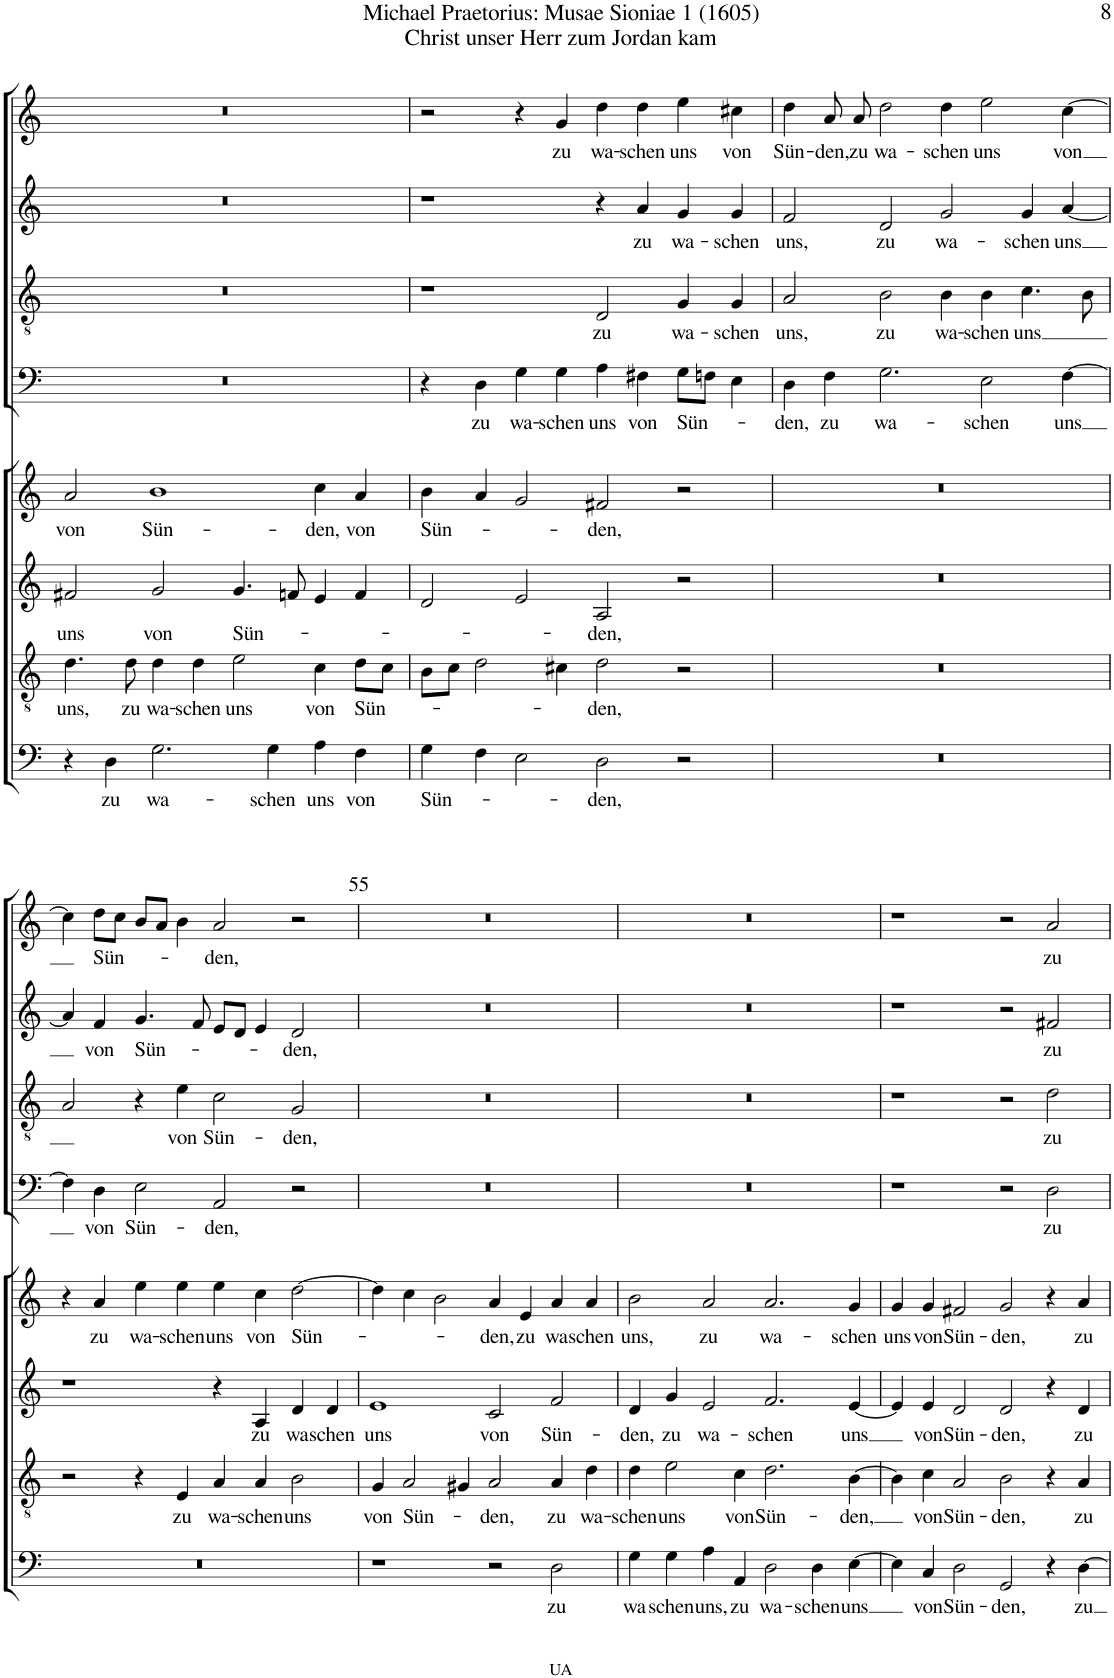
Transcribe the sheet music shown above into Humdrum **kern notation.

**kern	**text	**kern	**text	**kern	**text	**kern	**text	**kern	**text	**kern	**text	**kern	**text	**kern	**text
*part8	*part8	*part7	*part7	*part6	*part6	*part5	*part5	*part4	*part4	*part3	*part3	*part2	*part2	*part1	*part1
*staff8	*staff8	*staff7	*staff7	*staff6	*staff6	*staff5	*staff5	*staff4	*staff4	*staff3	*staff3	*staff2	*staff2	*staff1	*staff1
*I"Baß 2	*	*I"Tenor 2	*	*I"Alt 2	*	*I"Sopran 2	*	*I"Baß 1	*	*I"Tenor 1	*	*I"Alt 1	*	*I"Sopran 1	*
!!LO:PB:g=z
*clefF4	*	*clefGv2	*	*clefG2	*	*clefG2	*	*clefF4	*	*clefGv2	*	*clefG2	*	*clefG2	*
*k[]	*	*k[]	*	*k[]	*	*k[]	*	*k[]	*	*k[]	*	*k[]	*	*k[]	*
*M4/2	*	*M4/2	*	*M4/2	*	*M4/2	*	*M4/2	*	*M4/2	*	*M4/2	*	*M4/2	*
*met(c|)	*	*met(c|)	*	*met(c|)	*	*met(c|)	*	*met(c|)	*	*met(c|)	*	*met(c|)	*	*met(c|)	*
=51	=51	=51	=51	=51	=51	=51	=51	=51	=51	=51	=51	=51	=51	=51	=51
!	!	!	!LO:LY:b	!	!LO:LY:b	!	!LO:LY:b	!	!	!	!	!	!	!	!
4r	.	4.d\	uns,	2f#X/	uns	2a/	von	0r	.	0r	.	0r	.	0r	.
!	!LO:LY:b	!	!	!	!	!	!	!	!	!	!	!	!	!	!
4D\	zu	.	.	.	.	.	.	.	.	.	.	.	.	.	.
!	!	!	!LO:LY:b	!	!	!	!	!	!	!	!	!	!	!	!
.	.	8d\	zu	.	.	.	.	.	.	.	.	.	.	.	.
!	!LO:LY:b	!	!LO:LY:b	!	!LO:LY:b	!	!LO:LY:b	!	!	!	!	!	!	!	!
2.G\	wa-	4d\	wa-	2g/	von	1b	Sün-	.	.	.	.	.	.	.	.
!	!	!	!LO:LY:b	!	!	!	!	!	!	!	!	!	!	!	!
.	.	4d\	-schen	.	.	.	.	.	.	.	.	.	.	.	.
!	!	!	!LO:LY:b	!	!LO:LY:b	!	!	!	!	!	!	!	!	!	!
.	.	2e\	uns	4.g/	Sün-	.	.	.	.	.	.	.	.	.	.
!	!LO:LY:b	!	!	!	!	!	!	!	!	!	!	!	!	!	!
4G\	-schen	.	.	.	.	.	.	.	.	.	.	.	.	.	.
.	.	.	.	8fn/	.	.	.	.	.	.	.	.	.	.	.
!	!LO:LY:b	!	!LO:LY:b	!	!	!	!LO:LY:b	!	!	!	!	!	!	!	!
4A\	uns	4c\	von	4e/	.	4cc\	-den,	.	.	.	.	.	.	.	.
!	!LO:LY:b	!	!LO:LY:b	!	!	!	!LO:LY:b	!	!	!	!	!	!	!	!
4F\	von	8d\L	Sün-	4f/	.	4a/	von	.	.	.	.	.	.	.	.
.	.	8c\J	.	.	.	.	.	.	.	.	.	.	.	.	.
=52	=52	=52	=52	=52	=52	=52	=52	=52	=52	=52	=52	=52	=52	=52	=52
!	!LO:LY:b	!	!	!	!	!	!LO:LY:b	!	!	!	!	!	!	!	!
4G\	Sün-	8B\L	.	2d/	.	4b\	Sün-	4r	.	1r	.	1r	.	2r	.
.	.	8c\J	.	.	.	.	.	.	.	.	.	.	.	.	.
!	!	!	!	!	!	!	!	!	!LO:LY:b	!	!	!	!	!	!
4F\	.	2d\	.	.	.	4a/	.	4D\	zu	.	.	.	.	.	.
!	!	!	!	!	!	!	!	!	!LO:LY:b	!	!	!	!	!	!
2E\	.	.	.	2e/	.	2g/	.	4G\	wa-	.	.	.	.	4r	.
!	!	!	!	!	!	!	!	!	!LO:LY:b	!	!	!	!	!	!LO:LY:b
.	.	4c#X\	.	.	.	.	.	4G\	-schen	.	.	.	.	4g/	zu
!	!LO:LY:b	!	!LO:LY:b	!	!LO:LY:b	!	!LO:LY:b	!	!LO:LY:b	!	!LO:LY:b	!	!	!	!LO:LY:b
2D\	-den,	2d\	-den,	2A/	-den,	2f#X/	-den,	4A\	uns	2D/	zu	4r	.	4dd\	wa-
!	!	!	!	!	!	!	!	!	!LO:LY:b	!	!	!	!LO:LY:b	!	!LO:LY:b
.	.	.	.	.	.	.	.	4F#X\	von	.	.	4a/	zu	4dd\	-schen
!	!	!	!	!	!	!	!	!	!LO:LY:b	!	!LO:LY:b	!	!LO:LY:b	!	!LO:LY:b
2r	.	2r	.	2r	.	2r	.	8G\L	Sün-	4G/	wa-	4g/	wa-	4ee\	uns
.	.	.	.	.	.	.	.	8Fn\J	.	.	.	.	.	.	.
!	!	!	!	!	!	!	!	!	!	!	!LO:LY:b	!	!LO:LY:b	!	!LO:LY:b
.	.	.	.	.	.	.	.	4E\	.	4G/	-schen	4g/	-schen	4cc#X\	von
=53	=53	=53	=53	=53	=53	=53	=53	=53	=53	=53	=53	=53	=53	=53	=53
!	!	!	!	!	!	!	!	!	!LO:LY:b	!	!LO:LY:b	!	!LO:LY:b	!	!LO:LY:b
0r	.	0r	.	0r	.	0r	.	4D\	-den,	2A/	uns,	2f/	uns,	4dd\	Sün-
!	!	!	!	!	!	!	!	!	!LO:LY:b	!	!	!	!	!	!LO:LY:b
.	.	.	.	.	.	.	.	4F\	zu	.	.	.	.	8a/	-den,
!	!	!	!	!	!	!	!	!	!	!	!	!	!	!	!LO:LY:b
.	.	.	.	.	.	.	.	.	.	.	.	.	.	8a/	zu
!	!	!	!	!	!	!	!	!	!LO:LY:b	!	!LO:LY:b	!	!LO:LY:b	!	!LO:LY:b
.	.	.	.	.	.	.	.	2.G\	wa-	2B\	zu	2d/	zu	2dd\	wa-
!	!	!	!	!	!	!	!	!	!	!	!LO:LY:b	!	!LO:LY:b	!	!LO:LY:b
.	.	.	.	.	.	.	.	.	.	4B\	wa-	2g/	wa-	4dd\	-schen
!	!	!	!	!	!	!	!	!	!LO:LY:b	!	!LO:LY:b	!	!	!	!LO:LY:b
.	.	.	.	.	.	.	.	2E\	-schen	4B\	-schen	.	.	2ee\	uns
!	!	!	!	!	!	!	!	!	!	!	!LO:LY:b	!	!LO:LY:b	!	!
.	.	.	.	.	.	.	.	.	.	4.c\	uns	4g/	-schen	.	.
!	!	!	!	!	!	!	!	!	!LO:LY:b	!	!	!	!LO:LY:b	!	!LO:LY:b
.	.	.	.	.	.	.	.	[4F\	uns	.	.	[4a/	uns	[4cc\	von
.	.	.	.	.	.	.	.	.	.	8B\	.	.	.	.	.
!!LO:LB:g=z
=54	=54	=54	=54	=54	=54	=54	=54	=54	=54	=54	=54	=54	=54	=54	=54
0r	.	2r	.	1r	.	4r	.	4F\]	.	2A/	.	4a/]	.	4cc\]	.
!	!	!	!	!	!	!	!LO:LY:b	!	!LO:LY:b	!	!	!	!LO:LY:b	!	!LO:LY:b
.	.	.	.	.	.	4a/	zu	4D\	von	.	.	4f/	von	8dd\L	Sün-
.	.	.	.	.	.	.	.	.	.	.	.	.	.	8cc\J	.
!	!	!	!	!	!	!	!LO:LY:b	!	!LO:LY:b	!	!	!	!LO:LY:b	!	!
.	.	4r	.	.	.	4ee\	wa-	2E\	Sün-	4r	.	4.g/	Sün-	8b/L	.
.	.	.	.	.	.	.	.	.	.	.	.	.	.	8a/J	.
!	!	!	!LO:LY:b	!	!	!	!LO:LY:b	!	!	!	!LO:LY:b	!	!	!	!
.	.	4E/	zu	.	.	4ee\	-schen	.	.	4e\	von	.	.	4b\	.
.	.	.	.	.	.	.	.	.	.	.	.	8f/	.	.	.
!	!	!	!LO:LY:b	!	!	!	!LO:LY:b	!	!LO:LY:b	!	!LO:LY:b	!	!	!	!LO:LY:b
.	.	4A/	wa-	4r	.	4ee\	uns	2AA/	-den,	2c\	Sün-	8e/L	.	2a/	-den,
.	.	.	.	.	.	.	.	.	.	.	.	8d/J	.	.	.
!	!	!	!LO:LY:b	!	!LO:LY:b	!	!LO:LY:b	!	!	!	!	!	!	!	!
.	.	4A/	-schen	4A/	zu	4cc\	von	.	.	.	.	4e/	.	.	.
!	!	!	!LO:LY:b	!	!LO:LY:b	!	!LO:LY:b	!	!	!	!LO:LY:b	!	!LO:LY:b	!	!
.	.	2B\	uns	4d/	wa-	[2dd\	Sün-	2r	.	2G/	-den,	2d/	-den,	2r	.
!	!	!	!	!	!LO:LY:b	!	!	!	!	!	!	!	!	!	!
.	.	.	.	4d/	-schen	.	.	.	.	.	.	.	.	.	.
=55	=55	=55	=55	=55	=55	=55	=55	=55	=55	=55	=55	=55	=55	=55	=55
!	!	!	!LO:LY:b	!	!LO:LY:b	!	!	!	!	!	!	!	!	!	!
1r	.	4G/	von	1e	uns	4dd\]	.	0r	.	0r	.	0r	.	0r	.
!	!	!	!LO:LY:b	!	!	!	!	!	!	!	!	!	!	!	!
.	.	2A/	Sün-	.	.	4cc\	.	.	.	.	.	.	.	.	.
.	.	.	.	.	.	2b\	.	.	.	.	.	.	.	.	.
.	.	4G#X/	.	.	.	.	.	.	.	.	.	.	.	.	.
!	!	!	!LO:LY:b	!	!LO:LY:b	!	!LO:LY:b	!	!	!	!	!	!	!	!
2r	.	2A/	-den,	2c/	von	4a/	-den,	.	.	.	.	.	.	.	.
!	!	!	!	!	!	!	!LO:LY:b	!	!	!	!	!	!	!	!
.	.	.	.	.	.	4e/	zu	.	.	.	.	.	.	.	.
!	!LO:LY:b	!	!LO:LY:b	!	!LO:LY:b	!	!LO:LY:b	!	!	!	!	!	!	!	!
2D\	zu	4A/	zu	2f/	Sün-	4a/	wa-	.	.	.	.	.	.	.	.
!	!	!	!LO:LY:b	!	!	!	!LO:LY:b	!	!	!	!	!	!	!	!
.	.	4d\	wa-	.	.	4a/	-schen	.	.	.	.	.	.	.	.
=56	=56	=56	=56	=56	=56	=56	=56	=56	=56	=56	=56	=56	=56	=56	=56
!	!LO:LY:b	!	!LO:LY:b	!	!LO:LY:b	!	!LO:LY:b	!	!	!	!	!	!	!	!
4G\	wa-	4d\	-schen	4d/	-den,	2b\	uns,	0r	.	0r	.	0r	.	0r	.
!	!LO:LY:b	!	!LO:LY:b	!	!LO:LY:b	!	!	!	!	!	!	!	!	!	!
4G\	-schen	2e\	uns	4g/	zu	.	.	.	.	.	.	.	.	.	.
!	!LO:LY:b	!	!	!	!LO:LY:b	!	!LO:LY:b	!	!	!	!	!	!	!	!
4A\	uns,	.	.	2e/	wa-	2a/	zu	.	.	.	.	.	.	.	.
!	!LO:LY:b	!	!LO:LY:b	!	!	!	!	!	!	!	!	!	!	!	!
4AA/	zu	4c\	von	.	.	.	.	.	.	.	.	.	.	.	.
!	!LO:LY:b	!	!LO:LY:b	!	!LO:LY:b	!	!LO:LY:b	!	!	!	!	!	!	!	!
2D\	wa-	2.d\	Sün-	2.f/	-schen	2.a/	wa-	.	.	.	.	.	.	.	.
!	!LO:LY:b	!	!	!	!	!	!	!	!	!	!	!	!	!	!
4D\	-schen	.	.	.	.	.	.	.	.	.	.	.	.	.	.
!	!LO:LY:b	!	!LO:LY:b	!	!LO:LY:b	!	!LO:LY:b	!	!	!	!	!	!	!	!
[4E\	uns	[4B\	-den,	[4e/	uns	4g/	-schen	.	.	.	.	.	.	.	.
=57	=57	=57	=57	=57	=57	=57	=57	=57	=57	=57	=57	=57	=57	=57	=57
!	!	!	!	!	!	!	!LO:LY:b	!	!	!	!	!	!	!	!
4E\]	.	4B\]	.	4e/]	.	4g/	uns	1r	.	1r	.	1r	.	1r	.
!	!LO:LY:b	!	!LO:LY:b	!	!LO:LY:b	!	!LO:LY:b	!	!	!	!	!	!	!	!
4C/	von	4c\	von	4e/	von	4g/	von	.	.	.	.	.	.	.	.
!	!LO:LY:b	!	!LO:LY:b	!	!LO:LY:b	!	!LO:LY:b	!	!	!	!	!	!	!	!
2D\	Sün-	2A/	Sün-	2d/	Sün-	2f#X/	Sün-	.	.	.	.	.	.	.	.
!	!LO:LY:b	!	!LO:LY:b	!	!LO:LY:b	!	!LO:LY:b	!	!	!	!	!	!	!	!
2GG/	-den,	2B\	-den,	2d/	-den,	2g/	-den,	2r	.	2r	.	2r	.	2r	.
!	!	!	!	!	!	!	!	!	!LO:LY:b	!	!LO:LY:b	!	!LO:LY:b	!	!LO:LY:b
4r	.	4r	.	4r	.	4r	.	2D\	zu	2d\	zu	2f#X/	zu	2a/	zu
!	!LO:LY:b	!	!LO:LY:b	!	!LO:LY:b	!	!LO:LY:b	!	!	!	!	!	!	!	!
[4D\	zu	4A/	zu	4d/	zu	4a/	zu	.	.	.	.	.	.	.	.
=	=	=	=	=	=	=	=	=	=	=	=	=	=	=	=
*-	*-	*-	*-	*-	*-	*-	*-	*-	*-	*-	*-	*-	*-	*-	*-
